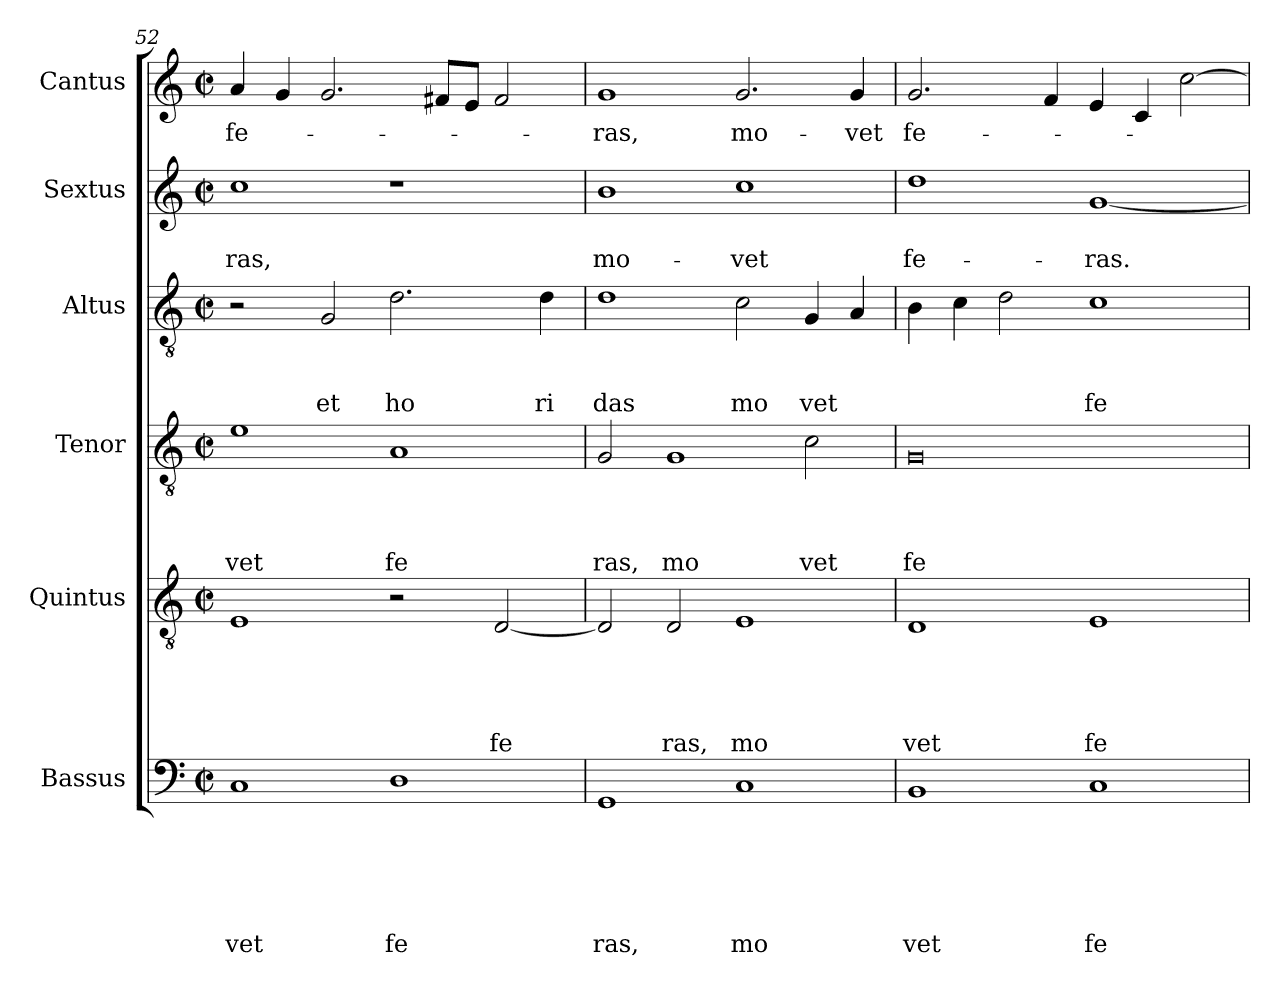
**kern	**text	**text	**text	**text	**text	**text	**kern	**text	**text	**text	**text	**text	**kern	**text	**text	**text	**text	**kern	**text	**text	**text	**kern	**text	**text	**kern	**text
*part6	*part6	*part6	*part6	*part6	*part6	*part6	*part5	*part5	*part5	*part5	*part5	*part5	*part4	*part4	*part4	*part4	*part4	*part3	*part3	*part3	*part3	*part2	*part2	*part2	*part1	*part1
*staff6	*staff6	*staff6	*staff6	*staff6	*staff6	*staff6	*staff5	*staff5	*staff5	*staff5	*staff5	*staff5	*staff4	*staff4	*staff4	*staff4	*staff4	*staff3	*staff3	*staff3	*staff3	*staff2	*staff2	*staff2	*staff1	*staff1
*I"Bassus	*	*	*	*	*	*	*I"Quintus	*	*	*	*	*	*I"Tenor	*	*	*	*	*I"Altus	*	*	*	*I"Sextus	*	*	*I"Cantus	*
*clefF4	*	*	*	*	*	*	*clefGv2	*	*	*	*	*	*clefGv2	*	*	*	*	*clefGv2	*	*	*	*clefG2	*	*	*clefG2	*
*k[]	*	*	*	*	*	*	*k[]	*	*	*	*	*	*k[]	*	*	*	*	*k[]	*	*	*	*k[]	*	*	*k[]	*
*C:	*	*	*	*	*	*	*C:	*	*	*	*	*	*C:	*	*	*	*	*C:	*	*	*	*C:	*	*	*C:	*
*M2/2	*	*	*	*	*	*	*M2/2	*	*	*	*	*	*M2/2	*	*	*	*	*M2/2	*	*	*	*M2/2	*	*	*M2/2	*
*met(c|)	*	*	*	*	*	*	*met(c|)	*	*	*	*	*	*met(c|)	*	*	*	*	*met(c|)	*	*	*	*met(c|)	*	*	*met(c|)	*
=52	=52	=52	=52	=52	=52	=52	=52	=52	=52	=52	=52	=52	=52	=52	=52	=52	=52	=52	=52	=52	=52	=52	=52	=52	=52	=52
!	!	!	!	!	!	!LO:LY:b	!	!	!	!	!	!	!	!	!	!	!LO:LY:b	!	!	!	!	!	!	!LO:LY:b	!	!LO:LY:b
1C	.	.	.	.	.	vet	1E	.	.	.	.	.	1e	.	.	.	vet	2r	.	.	.	1cc	.	-ras,	4a/	fe-
.	.	.	.	.	.	.	.	.	.	.	.	.	.	.	.	.	.	.	.	.	.	.	.	.	4g/	.
!	!	!	!	!	!	!	!	!	!	!	!	!	!	!	!	!	!	!	!	!	!LO:LY:b	!	!	!	!	!
.	.	.	.	.	.	.	.	.	.	.	.	.	.	.	.	.	.	2G/	.	.	et	.	.	.	2.g/	.
!	!	!	!	!	!	!LO:LY:b	!	!	!	!	!	!	!	!	!	!	!LO:LY:b	!	!	!	!LO:LY:b	!	!	!	!	!
1D	.	.	.	.	.	fe	2r	.	.	.	.	.	1A	.	.	.	fe	2.d\	.	.	ho	1r	.	.	.	.
.	.	.	.	.	.	.	.	.	.	.	.	.	.	.	.	.	.	.	.	.	.	.	.	.	8f#X/L	.
.	.	.	.	.	.	.	.	.	.	.	.	.	.	.	.	.	.	.	.	.	.	.	.	.	8e/J	.
!	!	!	!	!	!	!	!	!	!	!	!	!LO:LY:b	!	!	!	!	!	!	!	!	!	!	!	!	!	!
.	.	.	.	.	.	.	[<2D/	.	.	.	.	fe	.	.	.	.	.	.	.	.	.	.	.	.	2f#/	.
!	!	!	!	!	!	!	!	!	!	!	!	!	!	!	!	!	!	!	!	!	!LO:LY:b	!	!	!	!	!
.	.	.	.	.	.	.	.	.	.	.	.	.	.	.	.	.	.	4d\	.	.	ri	.	.	.	.	.
=53	=53	=53	=53	=53	=53	=53	=53	=53	=53	=53	=53	=53	=53	=53	=53	=53	=53	=53	=53	=53	=53	=53	=53	=53	=53	=53
!	!	!	!	!	!	!LO:LY:b	!	!	!	!	!	!	!	!	!	!	!LO:LY:b	!	!	!	!LO:LY:b	!	!	!LO:LY:b	!	!LO:LY:b
1GG	.	.	.	.	.	ras,	2D/]	.	.	.	.	.	2G/	.	.	.	ras,	1d	.	.	das	1b	.	mo-	1g	-ras,
!	!	!	!	!	!	!	!	!	!	!	!	!LO:LY:b	!	!	!	!	!LO:LY:b	!	!	!	!	!	!	!	!	!
.	.	.	.	.	.	.	2D/	.	.	.	.	ras,	1G	.	.	.	mo	.	.	.	.	.	.	.	.	.
!	!	!	!	!	!	!LO:LY:b	!	!	!	!	!	!LO:LY:b	!	!	!	!	!	!	!	!	!LO:LY:b	!	!	!LO:LY:b	!	!LO:LY:b
1C	.	.	.	.	.	mo	1E	.	.	.	.	mo	.	.	.	.	.	2c\	.	.	mo	1cc	.	-vet	2.g/	mo-
!	!	!	!	!	!	!	!	!	!	!	!	!	!	!	!	!	!LO:LY:b	!	!	!	!LO:LY:b	!	!	!	!	!
.	.	.	.	.	.	.	.	.	.	.	.	.	2c\	.	.	.	vet	4G/	.	.	vet	.	.	.	.	.
!	!	!	!	!	!	!	!	!	!	!	!	!	!	!	!	!	!	!	!	!	!	!	!	!	!	!LO:LY:b
.	.	.	.	.	.	.	.	.	.	.	.	.	.	.	.	.	.	4A/	.	.	.	.	.	.	4g/	-vet
=54	=54	=54	=54	=54	=54	=54	=54	=54	=54	=54	=54	=54	=54	=54	=54	=54	=54	=54	=54	=54	=54	=54	=54	=54	=54	=54
!	!	!	!	!	!	!LO:LY:b	!	!	!	!	!	!LO:LY:b	!	!	!	!	!LO:LY:b	!	!	!	!	!	!	!LO:LY:b	!	!LO:LY:b
1BB	.	.	.	.	.	vet	1D	.	.	.	.	vet	0G	.	.	.	fe	4B\	.	.	.	1dd	.	fe-	2.g/	fe-
.	.	.	.	.	.	.	.	.	.	.	.	.	.	.	.	.	.	4c\	.	.	.	.	.	.	.	.
.	.	.	.	.	.	.	.	.	.	.	.	.	.	.	.	.	.	2d\	.	.	.	.	.	.	.	.
.	.	.	.	.	.	.	.	.	.	.	.	.	.	.	.	.	.	.	.	.	.	.	.	.	4f/	.
!	!	!	!	!	!	!LO:LY:b	!	!	!	!	!	!LO:LY:b	!	!	!	!	!	!	!	!	!LO:LY:b	!	!	!LO:LY:b	!	!
1C	.	.	.	.	.	fe	1E	.	.	.	.	fe	.	.	.	.	.	1c	.	.	fe	[<1g	.	-ras.	4e/	.
.	.	.	.	.	.	.	.	.	.	.	.	.	.	.	.	.	.	.	.	.	.	.	.	.	4c/	.
.	.	.	.	.	.	.	.	.	.	.	.	.	.	.	.	.	.	.	.	.	.	.	.	.	[>2cc\	.
=	=	=	=	=	=	=	=	=	=	=	=	=	=	=	=	=	=	=	=	=	=	=	=	=	=	=
*-	*-	*-	*-	*-	*-	*-	*-	*-	*-	*-	*-	*-	*-	*-	*-	*-	*-	*-	*-	*-	*-	*-	*-	*-	*-	*-
